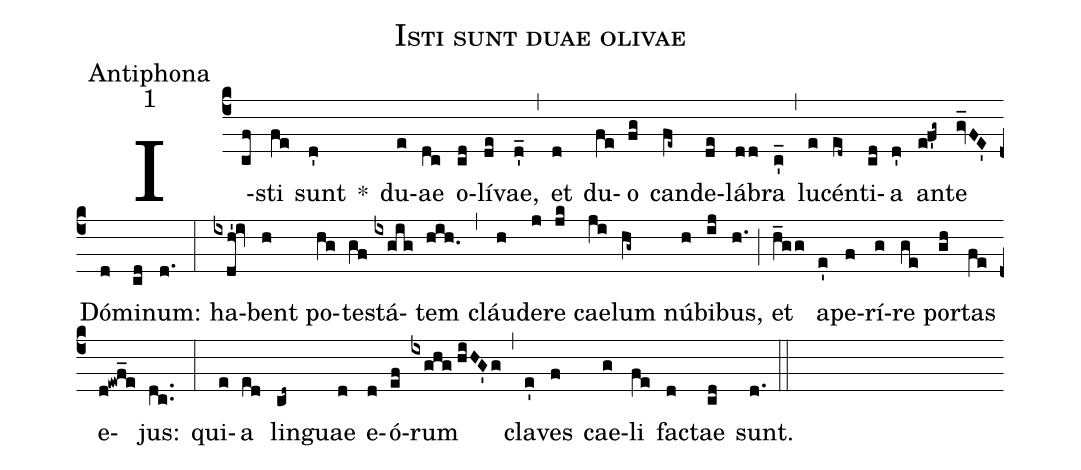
name:Isti sunt duae olivae;
office-part:Antiphona;
mode:1;
%%
(c4) I(cf)sti(fe) sunt(d') *() du(e)ae(dc) o(cd)lí(de)vae,(d'_) (,) et(d) du(fe)o(fg) can(fe~)de(de)lá(dd)bra(c'_) (,) lu(e)cén(ed~)ti(cd)a(d') an(e!f'g~)te(gv_FE') Dó(d)mi(cd)num:(d.) (:) ha(ixdh'!iv)bent(h) po(hg)te(gf)stá(ixgig)tem(hih.) (,) cláu(h)de(j)re(jk) cae(ji)lum(hg~) nú(h)bi(ij)bus,(h.) (;) et(h_gg) a(e')pe(f)rí(g)re(ge) por(gh)tas(fe) e(d!ewf_e)jus:(dc..) (:) qui(e)a(ed) lin(cd~)guae(d) e(d)ó(ef)rum(ixghg//hiHG'g) (,) cla(e')ves(f) cae(g)li(fe) fa(d)ctae(cd) sunt.(d.) (::)
